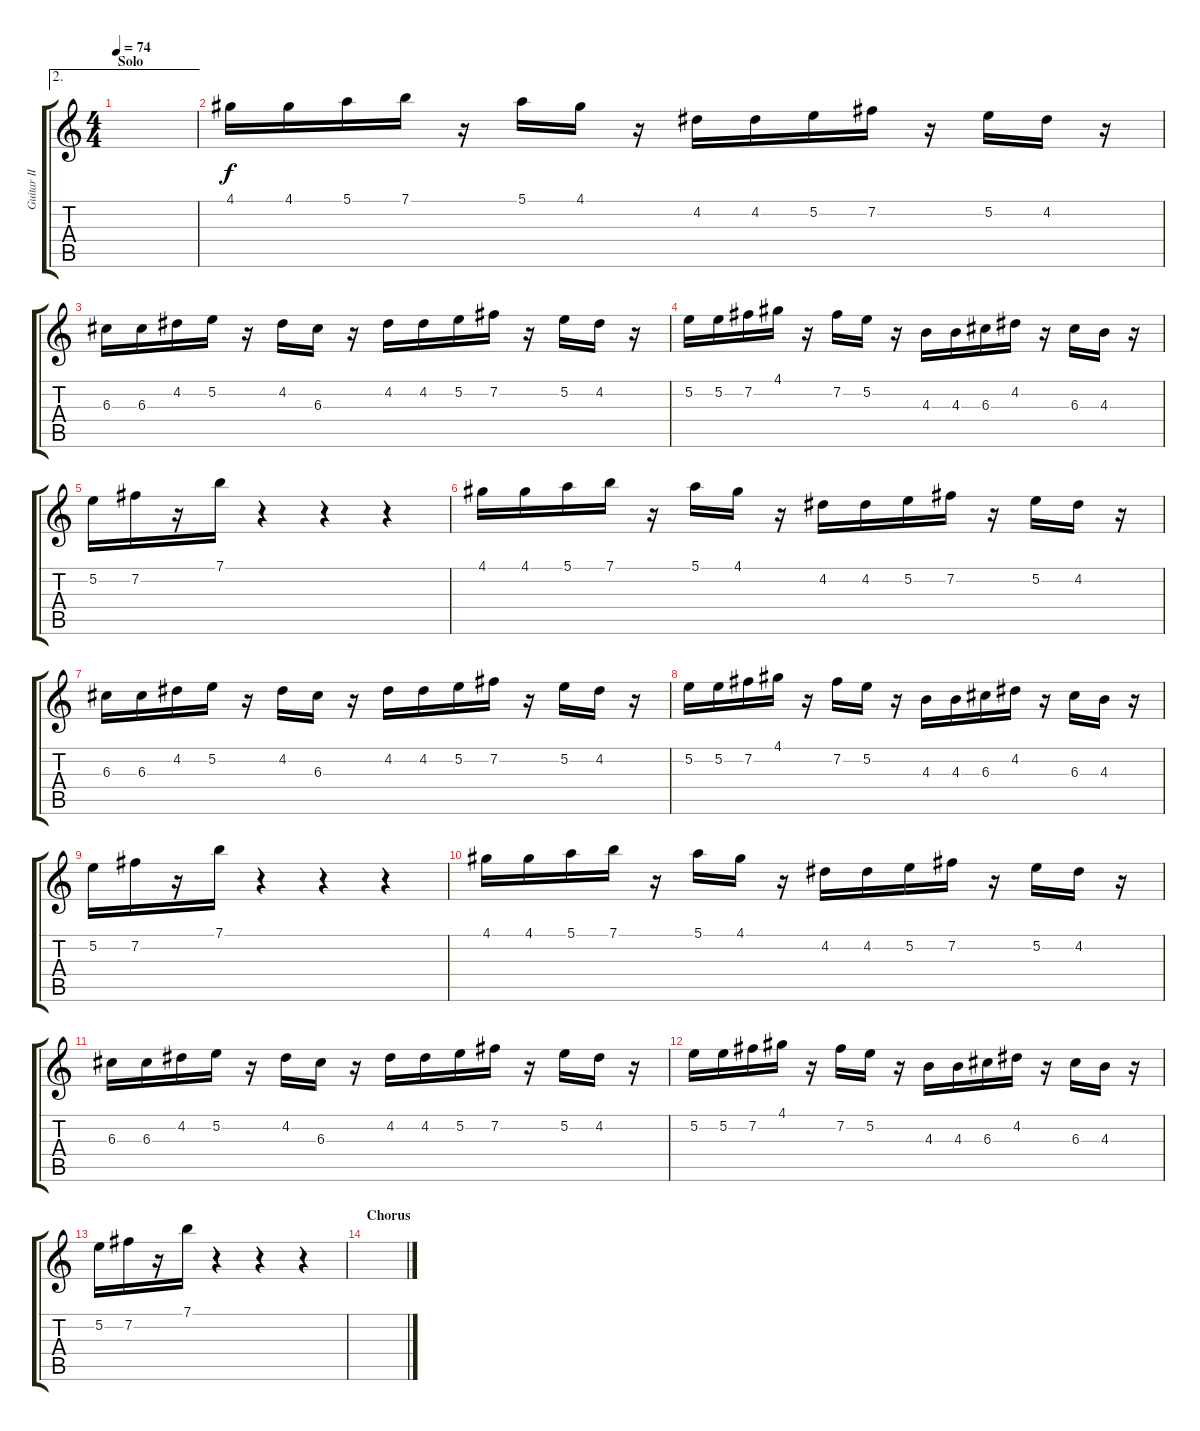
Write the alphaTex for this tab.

\track ("Guitar II" "Guitar II") {instrument electricguitarclean}
\staff {score tabs}
\tuning (E4 B3 G3 D3 A2 E2) {hide}
\ae 2
\ts (4 4)
\section ("" "Solo")
\tempo 74
\clef g2
\ks c
|
4.1.16{volume 14 instrument pad1newage} 4.1.16 5.1.16 7.1.16 r.16 5.1.16 4.1.16 r.16 4.2.16 4.2.16 5.2.16 7.2.16 r.16 5.2.16 4.2.16 r.16 |
6.3.16 6.3.16 4.2.16 5.2.16 r.16 4.2.16 6.3.16 r.16 4.2.16 4.2.16 5.2.16 7.2.16 r.16 5.2.16 4.2.16 r.16 |
5.2.16 5.2.16 7.2.16 4.1.16 r.16 7.2.16 5.2.16 r.16 4.3.16 4.3.16 6.3.16 4.2.16 r.16 6.3.16 4.3.16 r.16 |
5.2.16 7.2.16 r.16 7.1.16 r.4 r.4 r.4 |
4.1.16 4.1.16 5.1.16 7.1.16 r.16 5.1.16 4.1.16 r.16 4.2.16 4.2.16 5.2.16 7.2.16 r.16 5.2.16 4.2.16 r.16 |
6.3.16 6.3.16 4.2.16 5.2.16 r.16 4.2.16 6.3.16 r.16 4.2.16 4.2.16 5.2.16 7.2.16 r.16 5.2.16 4.2.16 r.16 |
5.2.16 5.2.16 7.2.16 4.1.16 r.16 7.2.16 5.2.16 r.16 4.3.16 4.3.16 6.3.16 4.2.16 r.16 6.3.16 4.3.16 r.16 |
5.2.16 7.2.16 r.16 7.1.16 r.4 r.4 r.4 |
4.1.16 4.1.16 5.1.16 7.1.16 r.16 5.1.16 4.1.16 r.16 4.2.16 4.2.16 5.2.16 7.2.16 r.16 5.2.16 4.2.16 r.16 |
6.3.16 6.3.16 4.2.16 5.2.16 r.16 4.2.16 6.3.16 r.16 4.2.16 4.2.16 5.2.16 7.2.16 r.16 5.2.16 4.2.16 r.16 |
5.2.16 5.2.16 7.2.16 4.1.16 r.16 7.2.16 5.2.16 r.16 4.3.16 4.3.16 6.3.16 4.2.16 r.16 6.3.16 4.3.16 r.16 |
5.2.16 7.2.16 r.16 7.1.16 r.4 r.4 r.4 |
\section ("" "Chorus")
